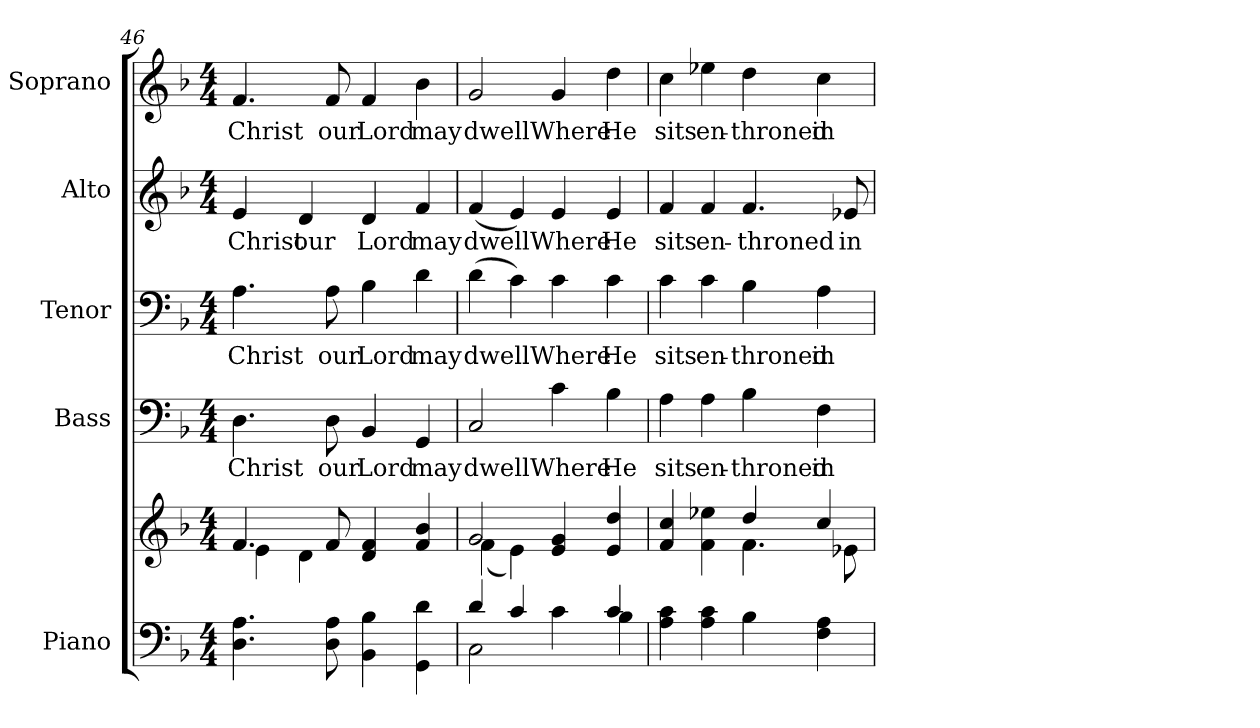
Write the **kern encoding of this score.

**kern	**kern	**kern	**text	**kern	**text	**kern	**text	**kern	**text
*part5	*part5	*part4	*part4	*part3	*part3	*part2	*part2	*part1	*part1
*staff6	*staff5	*staff4	*staff4	*staff3	*staff3	*staff2	*staff2	*staff1	*staff1
*I"Piano	*	*I"Bass	*	*I"Tenor	*	*I"Alto	*	*I"Soprano	*
*I'Pno.	*	*I'B.	*	*I'T.	*	*I'A.	*	*I'S.	*
*clefF4	*clefG2	*clefF4	*	*clefF4	*	*clefG2	*	*clefG2	*
*k[b-]	*k[b-]	*k[b-]	*	*k[b-]	*	*k[b-]	*	*k[b-]	*
*d:	*d:	*d:	*	*d:	*	*d:	*	*d:	*
*M4/4	*M4/4	*M4/4	*	*M4/4	*	*M4/4	*	*M4/4	*
=46	=46	=46	=46	=46	=46	=46	=46	=46	=46
*	*^	*	*	*	*	*	*	*	*
!	!	!	!	!LO:LY:b:color=#000000	!	!	!	!	!	!
!	!	!	!	!	!	!LO:LY:b:color=#000000	!	!	!	!
!	!	!	!	!	!	!	!	!LO:LY:b:color=#000000	!	!
!	!	!	!	!	!	!	!	!	!	!LO:LY:b:color=#000000
4.Di\ 4.Ai	4.fi/	4ei\	4.Di\	Christ	4.Ai\	Christ	4ei/	Christ	4.fi/	Christ
!	!	!	!	!	!	!	!	!LO:LY:b:color=#000000	!	!
.	.	4di\	.	.	.	.	4di/	our	.	.
!	!	!	!	!LO:LY:b:color=#000000	!	!	!	!	!	!
!	!	!	!	!	!	!LO:LY:b:color=#000000	!	!	!	!
!	!	!	!	!	!	!	!	!	!	!LO:LY:b:color=#000000
8Di\ 8Ai	8fi/	.	8Di\	our	8Ai\	our	.	.	8fi/	our
!	!	!	!	!LO:LY:b:color=#000000	!	!	!	!	!	!
!	!	!	!	!	!	!LO:LY:b:color=#000000	!	!	!	!
!	!	!	!	!	!	!	!	!LO:LY:b:color=#000000	!	!
!	!	!	!	!	!	!	!	!	!	!LO:LY:b:color=#000000
4BB-i\ 4B-i	4di/ 4fi	2ryy	4BB-i/	Lord	4B-i\	Lord	4di/	Lord	4fi/	Lord
!	!	!	!	!LO:LY:b:color=#000000	!	!	!	!	!	!
!	!	!	!	!	!	!LO:LY:b:color=#000000	!	!	!	!
!	!	!	!	!	!	!	!	!LO:LY:b:color=#000000	!	!
!	!	!	!	!	!	!	!	!	!	!LO:LY:b:color=#000000
4GGi\ 4di	4fi/ 4b-i	.	4GGi/	may	4di\	may	4fi/	may	4b-i\	may
=47	=47	=47	=47	=47	=47	=47	=47	=47	=47	=47
*^	*	*	*	*	*	*	*	*	*	*
!	!	!	!	!	!LO:LY:b:color=#000000	!	!	!	!	!	!
!	!	!	!	!	!	!	!LO:LY:b:color=#000000	!	!	!	!
!	!	!	!	!	!	!	!	!	!LO:LY:b:color=#000000	!	!
!	!	!	!	!	!	!	!	!	!	!	!LO:LY:b:color=#000000
4di/	2Ci\	2gi/	(4fi\	2Ci/	dwell	(4di\	dwell	(4fi/	dwell	2gi/	dwell
4ci/	.	.	4ei\)	.	.	4ci\)	.	4ei/)	.	.	.
!	!	!	!	!	!LO:LY:b:color=#000000	!	!	!	!	!	!
!	!	!	!	!	!	!	!LO:LY:b:color=#000000	!	!	!	!
!	!	!	!	!	!	!	!	!	!LO:LY:b:color=#000000	!	!
!	!	!	!	!	!	!	!	!	!	!	!LO:LY:b:color=#000000
4ci\	4ryy	4ei/ 4gi	2ryy	4ci\	Where	4ci\	Where	4ei/	Where	4gi/	Where
!	!	!	!	!	!LO:LY:b:color=#000000	!	!	!	!	!	!
!	!	!	!	!	!	!	!LO:LY:b:color=#000000	!	!	!	!
!	!	!	!	!	!	!	!	!	!LO:LY:b:color=#000000	!	!
!	!	!	!	!	!	!	!	!	!	!	!LO:LY:b:color=#000000
4ci/	4B-i\	4ei/ 4ddi	.	4B-i\	He	4ci\	He	4ei/	He	4ddi\	He
*v	*v	*	*	*	*	*	*	*	*	*	*
!!LO:PB:g=z
=48	=48	=48	=48	=48	=48	=48	=48	=48	=48	=48
*^	*	*	*	*	*	*	*	*	*	*
!	!	!	!	!	!LO:LY:b:color=#000000	!	!	!	!	!	!
*v	*v	*	*	*	*	*	*	*	*	*	*
*^	*	*	*	*	*	*	*	*	*	*
!	!	!	!	!	!	!	!LO:LY:b:color=#000000	!	!	!	!
*v	*v	*	*	*	*	*	*	*	*	*	*
*^	*	*	*	*	*	*	*	*	*	*
!	!	!	!	!	!	!	!	!	!LO:LY:b:color=#000000	!	!
*v	*v	*	*	*	*	*	*	*	*	*	*
*^	*	*	*	*	*	*	*	*	*	*
!	!	!	!	!	!	!	!	!	!	!	!LO:LY:b:color=#000000
*v	*v	*	*	*	*	*	*	*	*	*	*
4Ai\ 4ci	4fi/ 4cci	2ryy	4Ai\	sits	4ci\	sits	4fi/	sits	4cci\	sits
!	!	!	!	!LO:LY:b:color=#000000	!	!	!	!	!	!
!	!	!	!	!	!	!LO:LY:b:color=#000000	!	!	!	!
!	!	!	!	!	!	!	!	!LO:LY:b:color=#000000	!	!
!	!	!	!	!	!	!	!	!	!	!LO:LY:b:color=#000000
4Ai\ 4ci	4fi\ 4ee-Xi	.	4Ai\	en-	4ci\	en-	4fi/	en-	4ee-Xi\	en-
!	!	!	!	!LO:LY:b:color=#000000	!	!	!	!	!	!
!	!	!	!	!	!	!LO:LY:b:color=#000000	!	!	!	!
!	!	!	!	!	!	!	!	!LO:LY:b:color=#000000	!	!
!	!	!	!	!	!	!	!	!	!	!LO:LY:b:color=#000000
4B-i\	4ddi/	4.fi\	4B-i\	-throned	4B-i\	-throned	4.fi/	-throned	4ddi\	-throned
!	!	!	!	!LO:LY:b:color=#000000	!	!	!	!	!	!
!	!	!	!	!	!	!LO:LY:b:color=#000000	!	!	!	!
!	!	!	!	!	!	!	!	!	!	!LO:LY:b:color=#000000
4Fi\ 4Ai	4cci/	.	4Fi\	in	4Ai\	in	.	.	4cci\	in
!	!	!	!	!	!	!	!	!LO:LY:b:color=#000000	!	!
.	.	8e-Xi\	.	.	.	.	8e-Xi/	in	.	.
*	*v	*v	*	*	*	*	*	*	*	*
=	=	=	=	=	=	=	=	=	=
*-	*-	*-	*-	*-	*-	*-	*-	*-	*-
